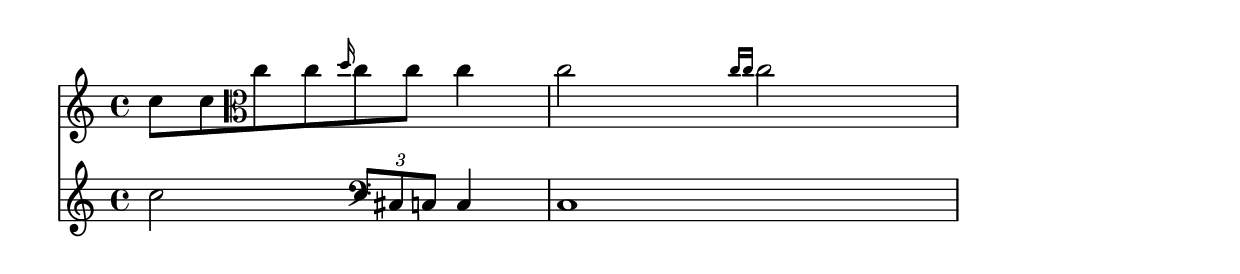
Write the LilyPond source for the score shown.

\header {


  texidoc = "If @code{strict-note-spacing} is set, then spacing of
notes is not influenced by bars and clefs half-way on the system.
Rather, they are put just before the note that occurs at the same
time.  This may cause collisions.  "

}


\version "2.7.32"

\paper {
  ragged-right = ##t
  indent = 0
}
\layout {
  \context {
    \Score
  }
}

\relative c''
<<
  \override Score.SpacingSpanner #'strict-note-spacing = ##t 
  \set Score.proportionalNotationDuration = #(ly:make-moment 1 16)
  \new Staff {
    c8[ c \clef alto c c \grace { d16 }  c8 c]  c4 c2
    \grace { c16[ c16] }
    c2 }
  \new Staff {
    c2  \times 2/3 { c8 \clef bass cis,, c } 
    c4
    c1
  }
>>
  
